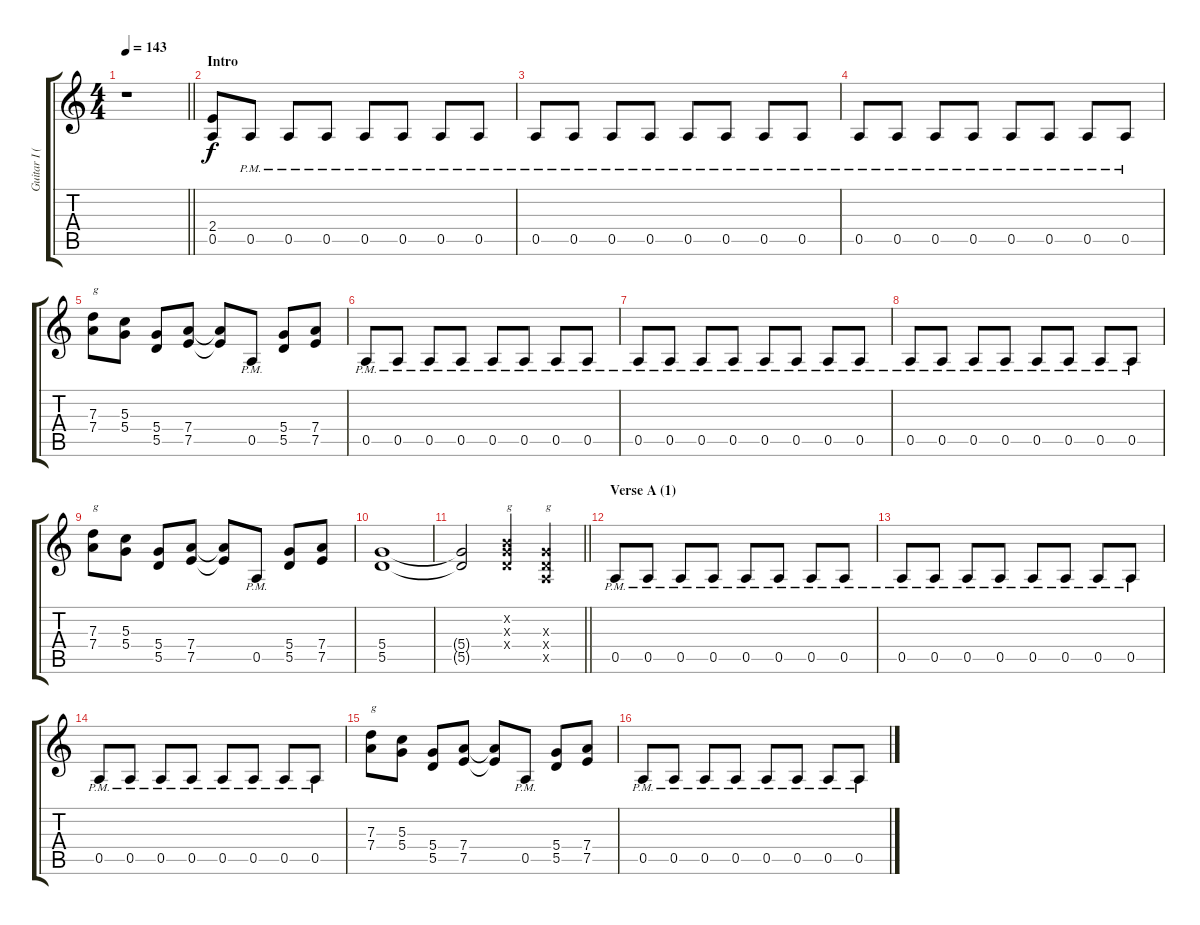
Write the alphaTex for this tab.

\track ("Guitar I (+V)" "Guitar I (") {instrument distortionguitar}
\staff {score tabs}
\tuning (E4 B3 G3 D3 A2 E2) {hide}
\ts (4 4)
\tempo 143
\clef g2
\barLineRight lightlight
\ks aminor
r.1{dy f instrument distortionguitar} |
\section ("" "Intro")
(2.4 0.5).8 0.5{pm}.8 0.5{pm}.8 0.5{pm}.8 0.5{pm}.8 0.5{pm}.8 0.5{pm}.8 0.5{pm}.8 |
0.5{pm}.8 0.5{pm}.8 0.5{pm}.8 0.5{pm}.8 0.5{pm}.8 0.5{pm}.8 0.5{pm}.8 0.5{pm}.8 |
0.5{pm}.8 0.5{pm}.8 0.5{pm}.8 0.5{pm}.8 0.5{pm}.8 0.5{pm}.8 0.5{pm}.8 0.5{pm}.8 |
(7.3 7.4).8{txt "g"} (5.3 5.4).8 (5.4 5.5).8 (7.4 7.5).8 (7.4{t} 7.5{t}).8 0.5{pm}.8 (5.4 5.5).8 (7.4 7.5).8 |
0.5{pm}.8 0.5{pm}.8 0.5{pm}.8 0.5{pm}.8 0.5{pm}.8 0.5{pm}.8 0.5{pm}.8 0.5{pm}.8 |
0.5{pm}.8 0.5{pm}.8 0.5{pm}.8 0.5{pm}.8 0.5{pm}.8 0.5{pm}.8 0.5{pm}.8 0.5{pm}.8 |
0.5{pm}.8 0.5{pm}.8 0.5{pm}.8 0.5{pm}.8 0.5{pm}.8 0.5{pm}.8 0.5{pm}.8 0.5{pm}.8 |
(7.3 7.4).8{txt "g"} (5.3 5.4).8 (5.4 5.5).8 (7.4 7.5).8 (7.4{t} 7.5{t}).8 0.5{pm}.8 (5.4 5.5).8 (7.4 7.5).8 |
(5.4 5.5).1 |
\barLineRight lightlight
(5.4{t} 5.5{t}).2 (0.2{x} 0.3{x} 0.4{x}).4{txt "g"} (0.3{x} 0.4{x} 0.5{x}).4{txt "g"} |
\section ("" "Verse A (1)")
0.5{pm}.8 0.5{pm}.8 0.5{pm}.8 0.5{pm}.8 0.5{pm}.8 0.5{pm}.8 0.5{pm}.8 0.5{pm}.8 |
0.5{pm}.8 0.5{pm}.8 0.5{pm}.8 0.5{pm}.8 0.5{pm}.8 0.5{pm}.8 0.5{pm}.8 0.5{pm}.8 |
0.5{pm}.8 0.5{pm}.8 0.5{pm}.8 0.5{pm}.8 0.5{pm}.8 0.5{pm}.8 0.5{pm}.8 0.5{pm}.8 |
(7.3 7.4).8{txt "g"} (5.3 5.4).8 (5.4 5.5).8 (7.4 7.5).8 (7.4{t} 7.5{t}).8 0.5{pm}.8 (5.4 5.5).8 (7.4 7.5).8 |
0.5{pm}.8 0.5{pm}.8 0.5{pm}.8 0.5{pm}.8 0.5{pm}.8 0.5{pm}.8 0.5{pm}.8 0.5{pm}.8
